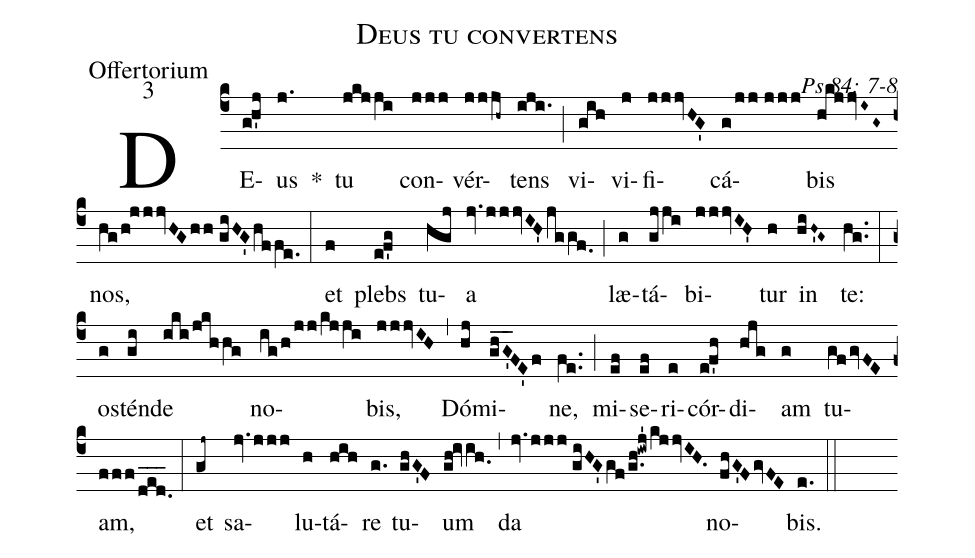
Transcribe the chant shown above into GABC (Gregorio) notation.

name: Deus tu convertens;
office-part: Offertorium;
mode: 3;
commentary: Ps 84: 7-8;
%%
(c4) DE(g!h'j)us(j.) *() tu(jkj/ji) con(jjj)vér(jjjh~)tens(iji.) (;) vi(gih)vi(j)fi(jjjvHG')cá(g/jj//jjj)bis(hkjjvI~G~) nos,(hg/h!jjjvHGhh//giHG'hf/fe.) (:)
et(f) plebs(e!f'g) tu(hgj)a(jv.jjjvIH'jg/gf.0) (;) læ(g)tá(gj/ji)bi(jjjvIH')tur(h) in(hiH~'G~) te:(hg..) (:)
os(g)tén(gi)de(iki/jkh/hg) no(ig/h/jj/kj/ji)bis,(jjjvIH) (,) Dó(hj)mi(ghG'__FE'f)ne,(fe..) (;) mi(ef)se(ef)ri(e)cór(e!f'h)di(hjg)am(g) tu(gfgvFE)am,(fff/d_e_d._) (:)
et(gj~) sa(jv.jjj)lu(h)tá(hih)re(g.) tu(ghG'F)um(gh!ivih.0) (,) da(jv.jjj//giHG'gf/g.h!iwj'/kjjvIH.) no(fhG'FgvFE)bis.(e.) (::)
